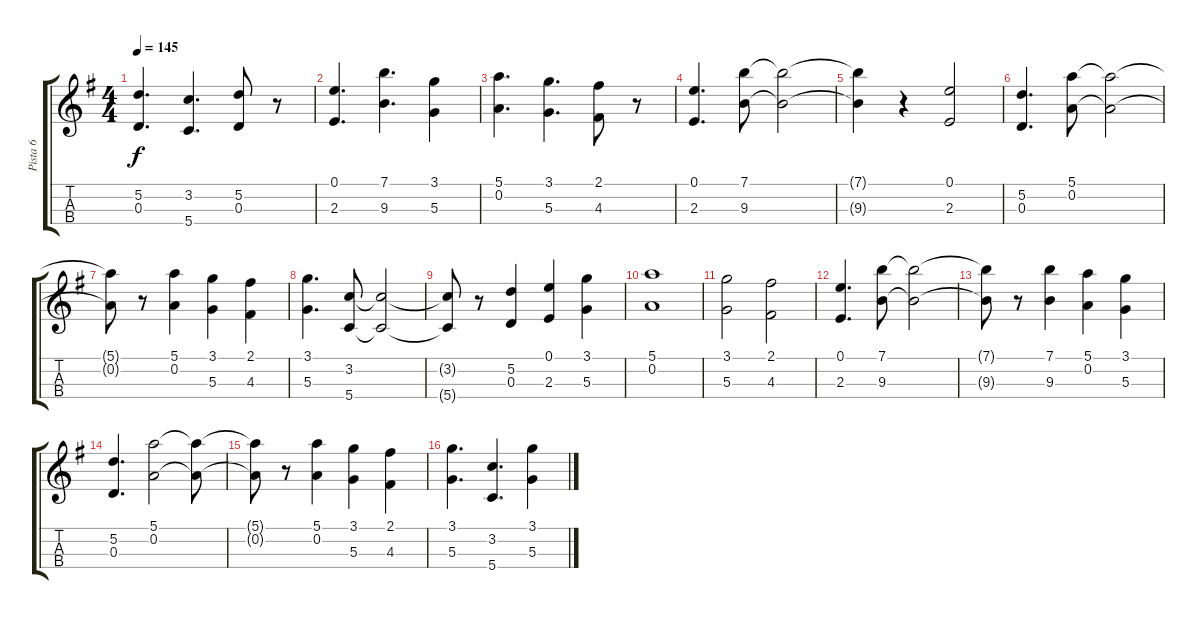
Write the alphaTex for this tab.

\track ("Pista 6" "Pista 6") {instrument stringensemble1}
\staff {score tabs}
\tuning (E5 A4 D4 G3) {hide}
\ts (4 4)
\tempo 145
\clef g2
\ks g
(5.2 0.3).4{d dy f} (3.2 5.4).4{d} (5.2 0.3).8 r.8 |
(0.1 2.3).4{d} (7.1 9.3).4{d} (3.1 5.3).4 |
(5.1 0.2).4{d} (3.1 5.3).4{d} (2.1 4.3).8 r.8 |
(0.1 2.3).4{d} (7.1 9.3).8 (7.1{t} 9.3{t}).2 |
(7.1{t} 9.3{t}).4 r.4 (0.1 2.3).2 |
(5.2 0.3).4{d} (5.1 0.2).8 (5.1{t} 0.2{t}).2 |
(5.1{t} 0.2{t}).8 r.8 (5.1 0.2).4 (3.1 5.3).4 (2.1 4.3).4 |
(3.1 5.3).4{d} (3.2 5.4).8 (3.2{t} 5.4{t}).2 |
(3.2{t} 5.4{t}).8 r.8 (5.2 0.3).4 (0.1 2.3).4 (3.1 5.3).4 |
(5.1 0.2).1 |
(3.1 5.3).2 (2.1 4.3).2 |
(0.1 2.3).4{d} (7.1 9.3).8 (7.1{t} 9.3{t}).2 |
(7.1{t} 9.3{t}).8 r.8 (7.1 9.3).4 (5.1 0.2).4 (3.1 5.3).4 |
(5.2 0.3).4{d} (5.1 0.2).2 (5.1{t} 0.2{t}).8 |
(5.1{t} 0.2{t}).8 r.8 (5.1 0.2).4 (3.1 5.3).4 (2.1 4.3).4 |
(3.1 5.3).4{d} (3.2 5.4).4{d} (3.1 5.3).4
